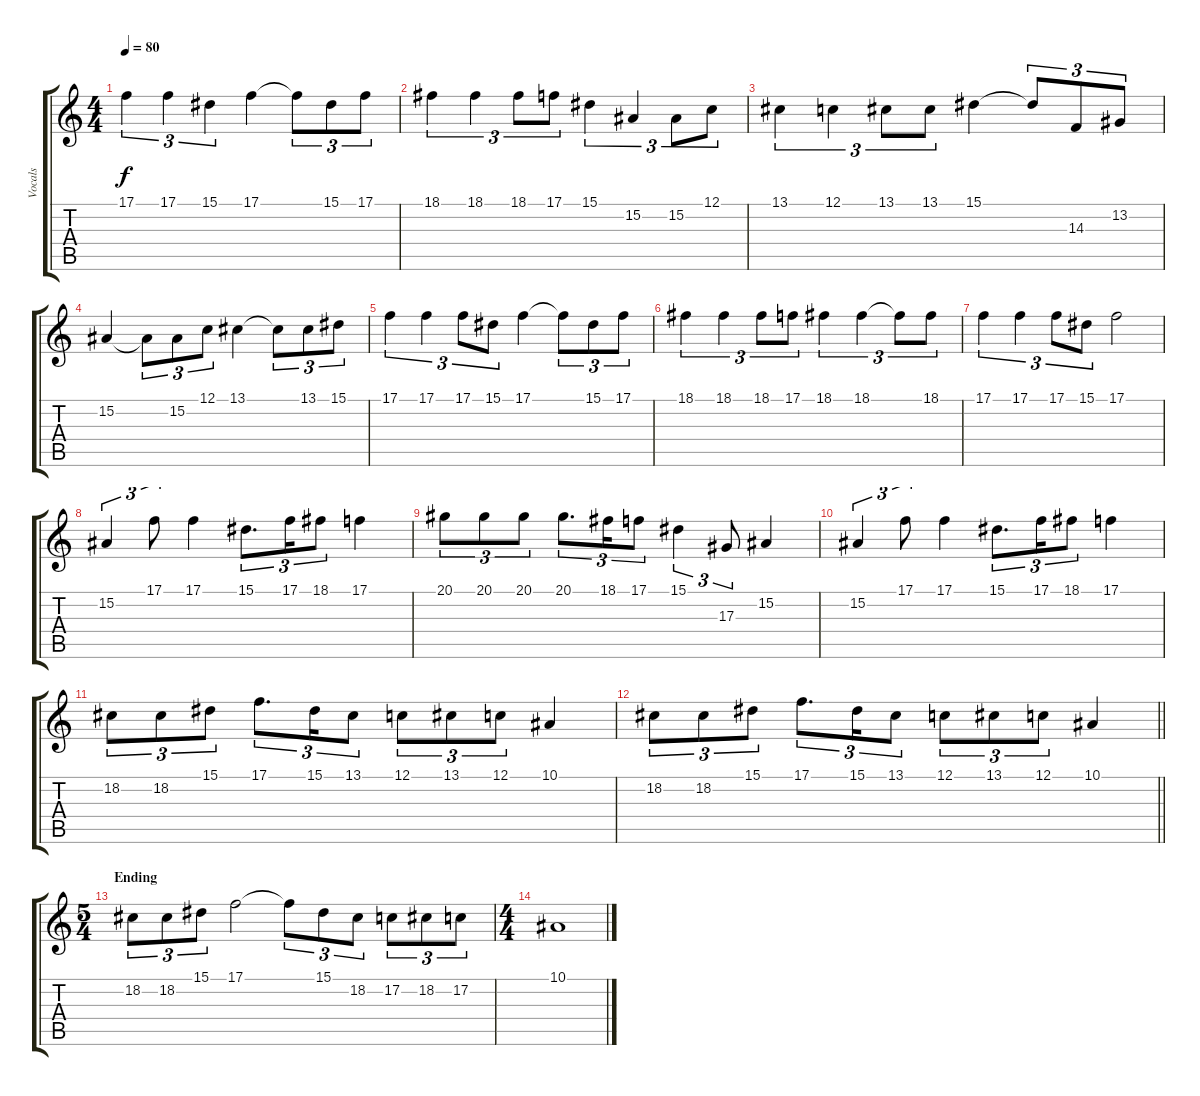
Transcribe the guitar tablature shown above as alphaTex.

\track ("Vocals" "Vocals") {instrument lead6voice}
\staff {score tabs}
\tuning (C4 G3 Eb3 Bb2 F2 C2) {hide}
\ts (4 4)
\tempo 80
\clef g2
\ks c
17.1.4{tu (3 2) dy f} 17.1.4{tu (3 2)} 15.1.4{tu (3 2)} 17.1.4 17.1{t}.8{tu (3 2)} 15.1.8{tu (3 2)} 17.1.8{tu (3 2)} |
18.1.4{tu (3 2)} 18.1.4{tu (3 2)} 18.1.8{tu (3 2)} 17.1.8{tu (3 2)} 15.1.4{tu (3 2)} 15.2.4{tu (3 2)} 15.2.8{tu (3 2)} 12.1.8{tu (3 2)} |
13.1.4{tu (3 2)} 12.1.4{tu (3 2)} 13.1.8{tu (3 2)} 13.1.8{tu (3 2)} 15.1.4 15.1{t}.8{tu (3 2)} 14.3.8{tu (3 2)} 13.2.8{tu (3 2)} |
15.2.4 15.2{t}.8{tu (3 2)} 15.2.8{tu (3 2)} 12.1.8{tu (3 2)} 13.1.4 13.1{t}.8{tu (3 2)} 13.1.8{tu (3 2)} 15.1.8{tu (3 2)} |
17.1.4{tu (3 2)} 17.1.4{tu (3 2)} 17.1.8{tu (3 2)} 15.1.8{tu (3 2)} 17.1.4 17.1{t}.8{tu (3 2)} 15.1.8{tu (3 2)} 17.1.8{tu (3 2)} |
18.1.4{tu (3 2)} 18.1.4{tu (3 2)} 18.1.8{tu (3 2)} 17.1.8{tu (3 2)} 18.1.4{tu (3 2)} 18.1.4{tu (3 2)} 18.1{t}.8{tu (3 2)} 18.1.8{tu (3 2)} |
17.1.4{tu (3 2)} 17.1.4{tu (3 2)} 17.1.8{tu (3 2)} 15.1.8{tu (3 2)} 17.1.2 |
15.2.4{tu (3 2)} 17.1.8{tu (3 2)} 17.1.4 15.1.8{d tu (3 2)} 17.1.16{tu (3 2)} 18.1.8{tu (3 2)} 17.1.4 |
20.1.8{tu (3 2)} 20.1.8{tu (3 2)} 20.1.8{tu (3 2)} 20.1.8{d tu (3 2)} 18.1.16{tu (3 2)} 17.1.8{tu (3 2)} 15.1.4{tu (3 2)} 17.3.8{tu (3 2)} 15.2.4 |
15.2.4{tu (3 2)} 17.1.8{tu (3 2)} 17.1.4 15.1.8{d tu (3 2)} 17.1.16{tu (3 2)} 18.1.8{tu (3 2)} 17.1.4 |
18.2.8{tu (3 2)} 18.2.8{tu (3 2)} 15.1.8{tu (3 2)} 17.1.8{d tu (3 2)} 15.1.16{tu (3 2)} 13.1.8{tu (3 2)} 12.1.8{tu (3 2)} 13.1.8{tu (3 2)} 12.1.8{tu (3 2)} 10.1.4 |
\barLineRight lightlight
18.2.8{tu (3 2)} 18.2.8{tu (3 2)} 15.1.8{tu (3 2)} 17.1.8{d tu (3 2)} 15.1.16{tu (3 2)} 13.1.8{tu (3 2)} 12.1.8{tu (3 2)} 13.1.8{tu (3 2)} 12.1.8{tu (3 2)} 10.1.4 |
\ts (5 4)
\section ("" "Ending")
18.2.8{tu (3 2)} 18.2.8{tu (3 2)} 15.1.8{tu (3 2)} 17.1.2 17.1{t}.8{tu (3 2)} 15.1.8{tu (3 2)} 18.2.8{tu (3 2)} 17.2.8{tu (3 2)} 18.2.8{tu (3 2)} 17.2.8{tu (3 2)} |
\ts (4 4)
10.1.1
